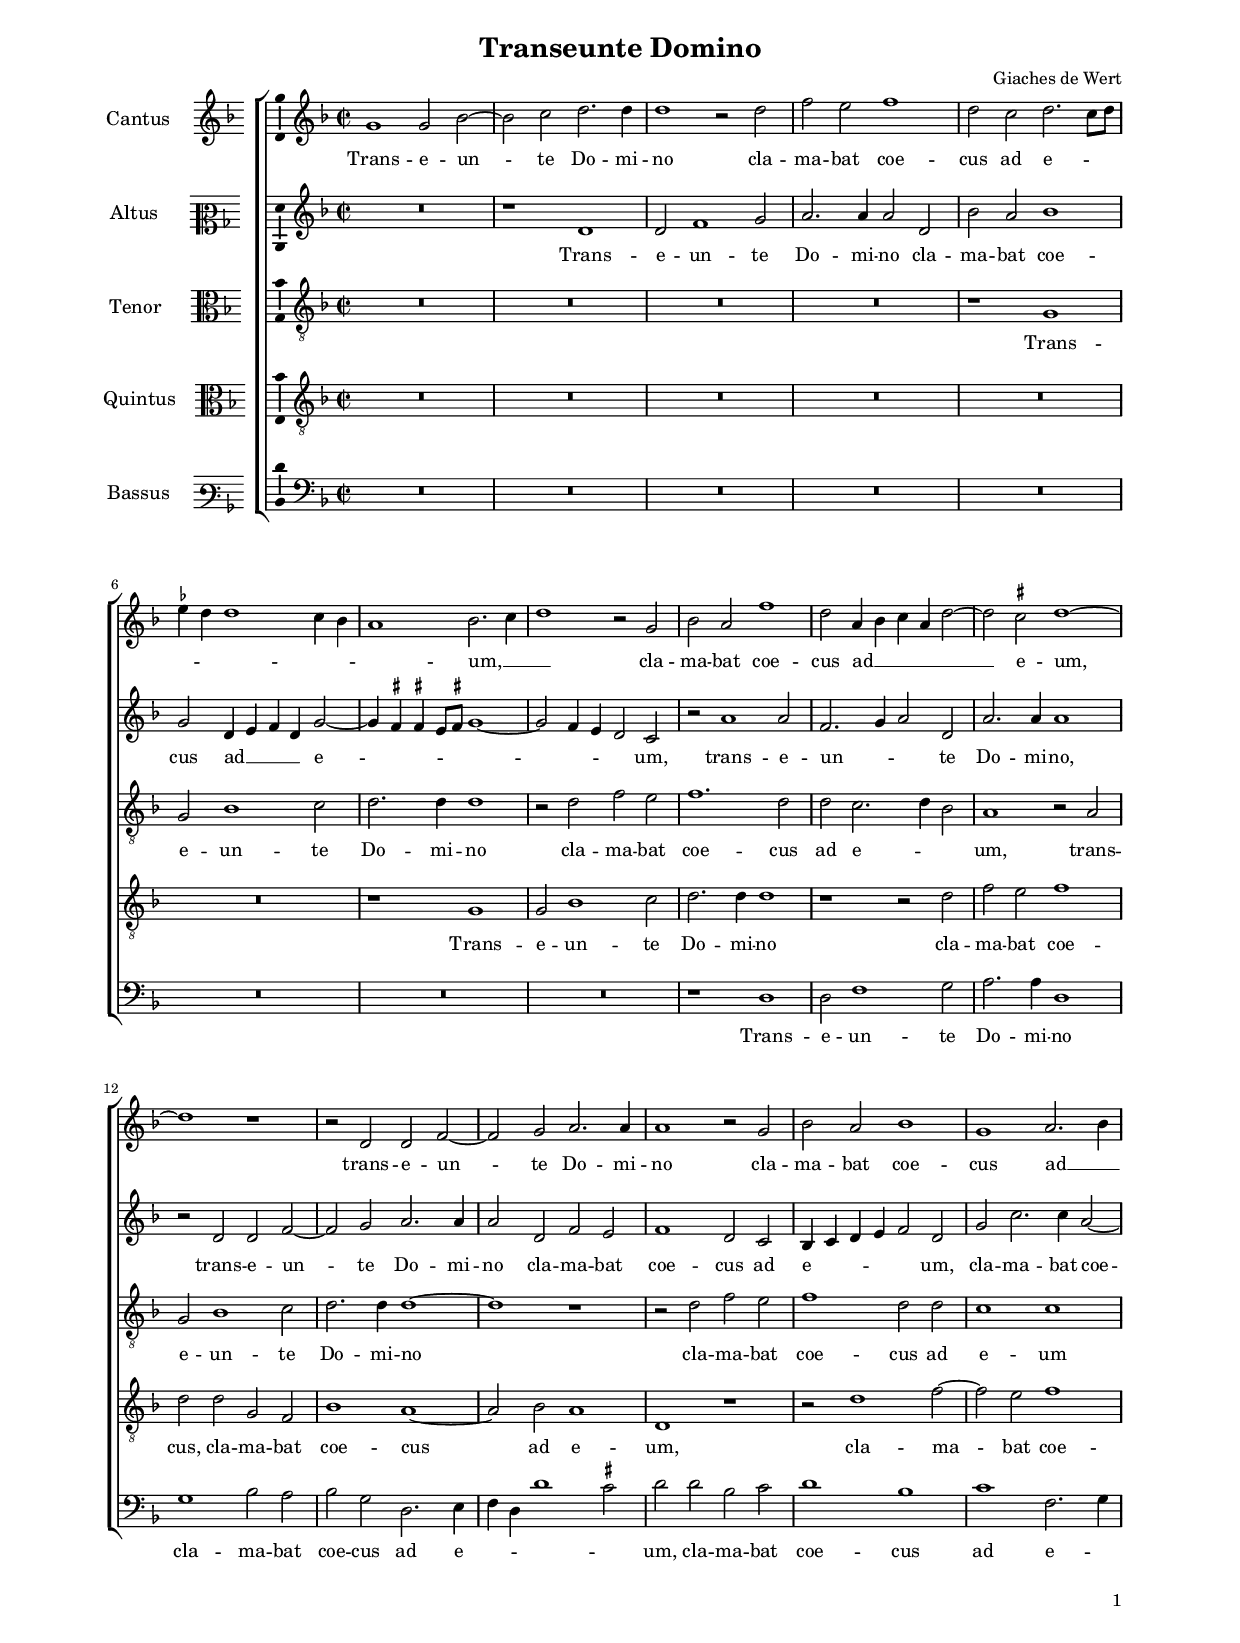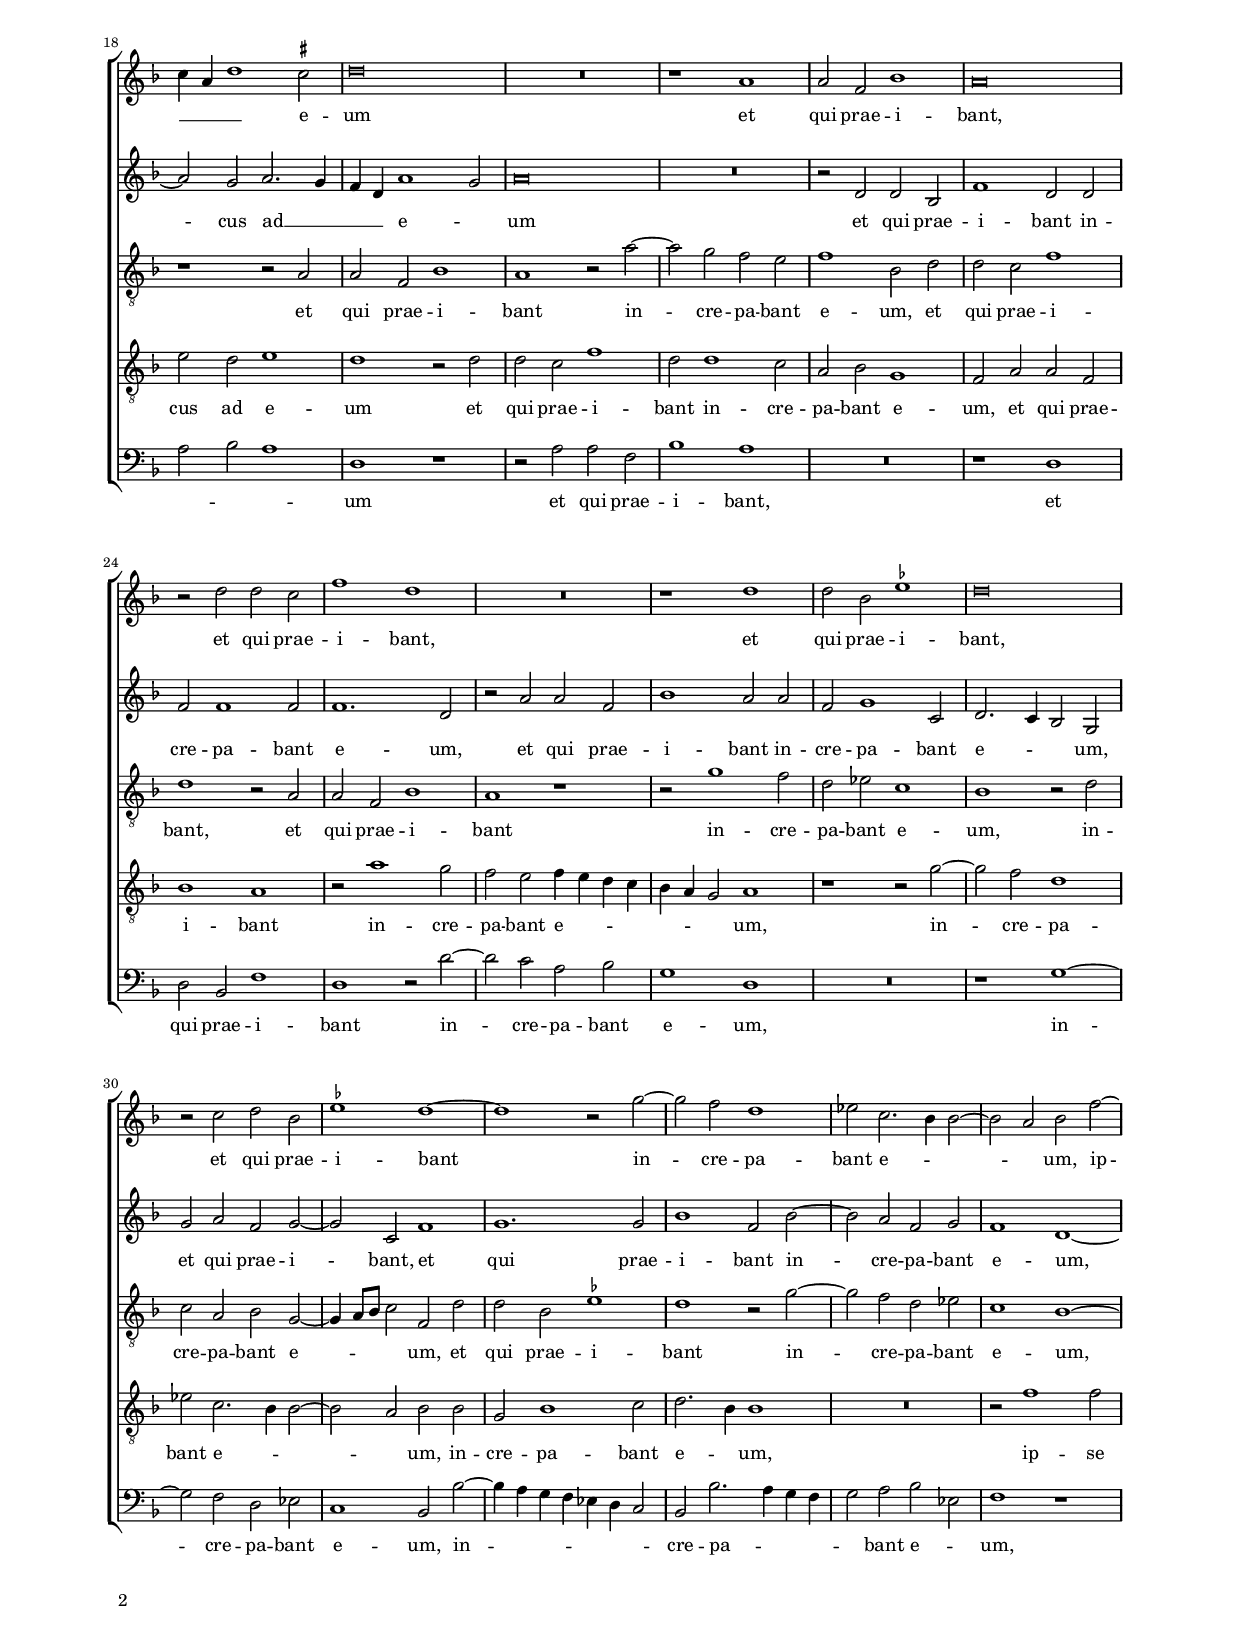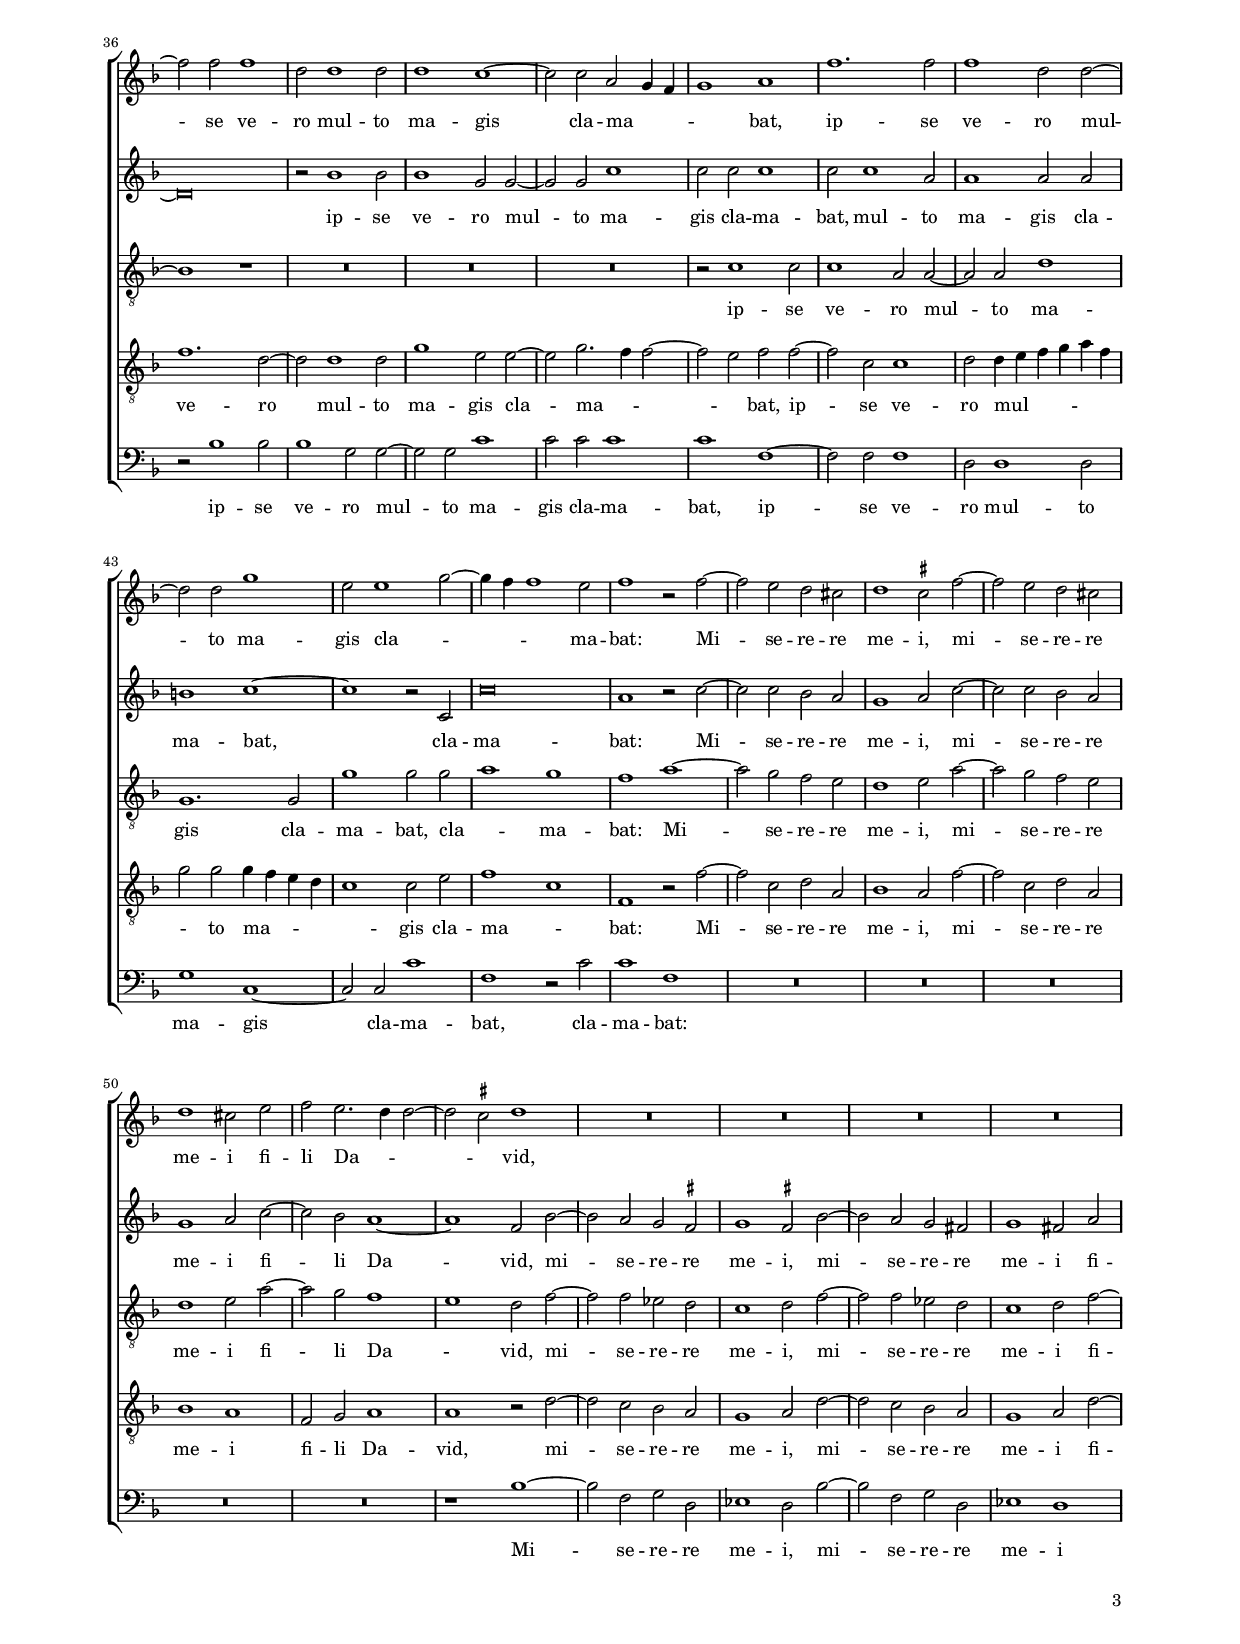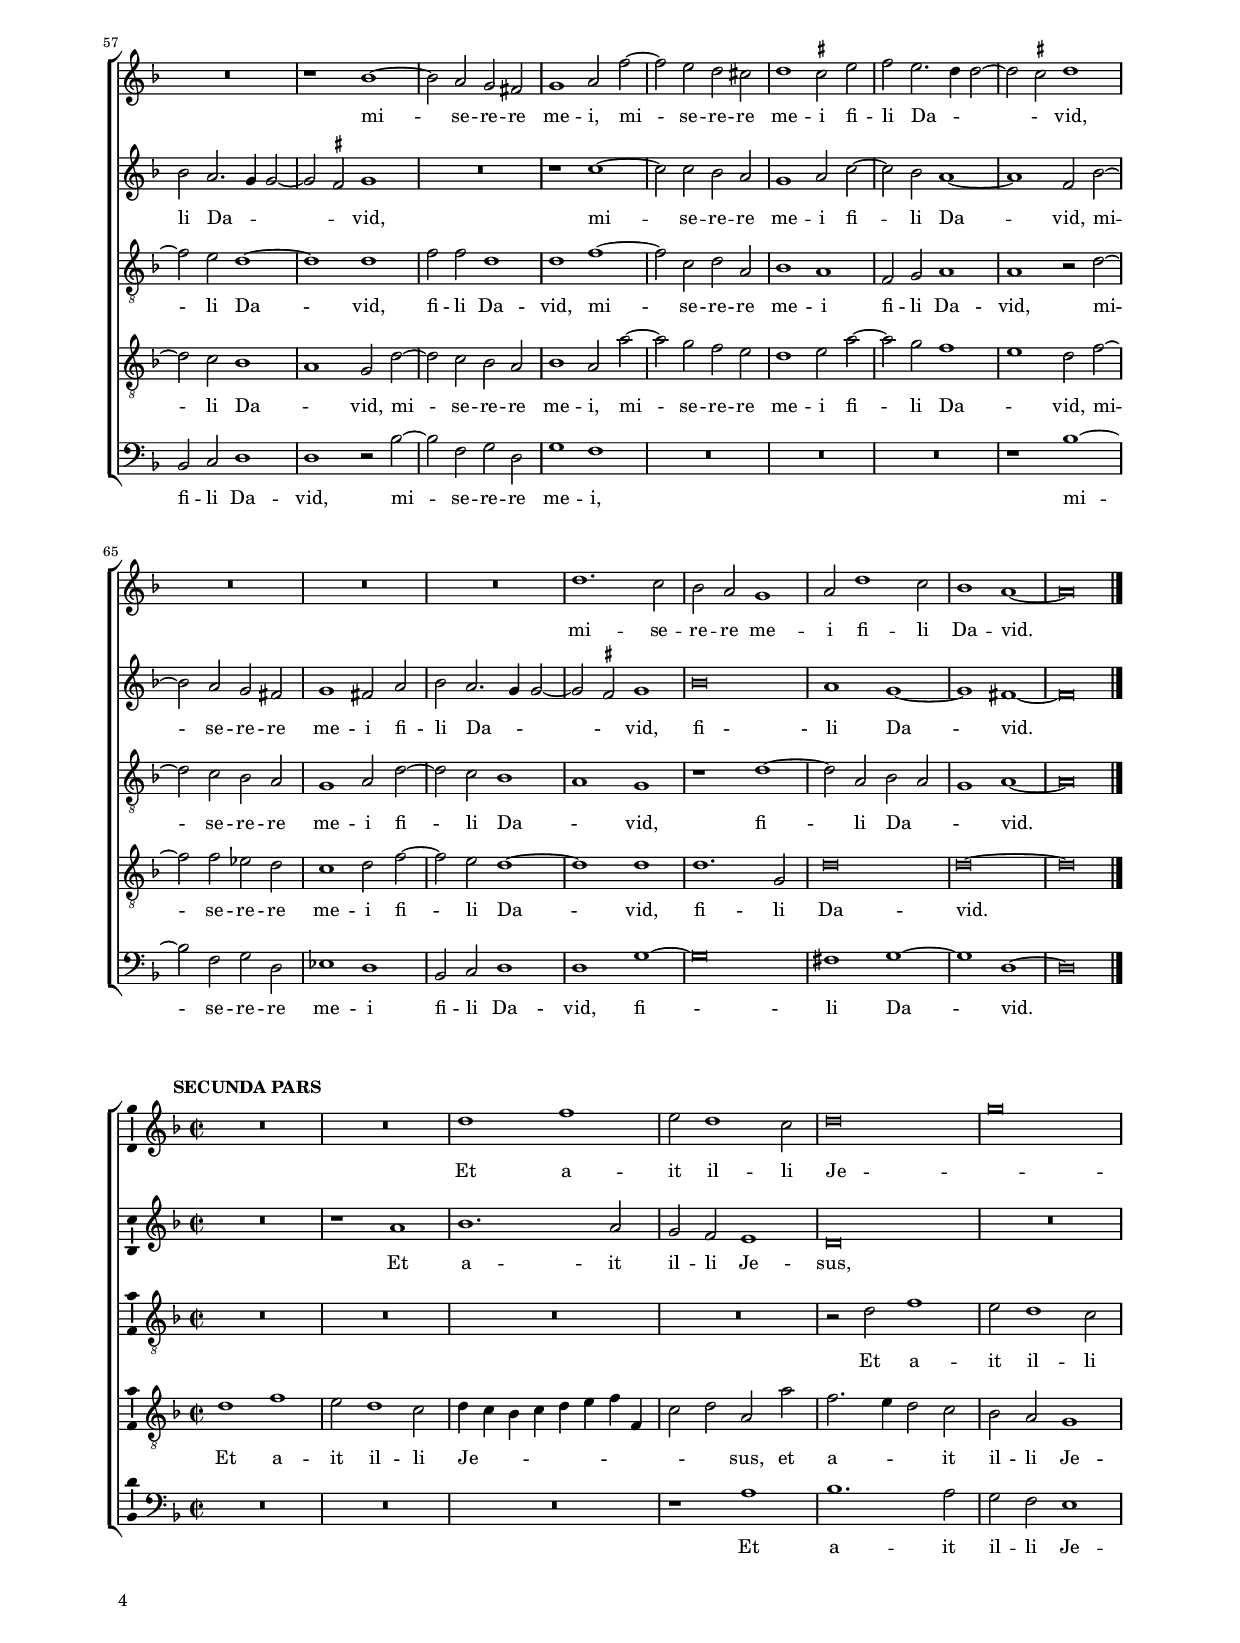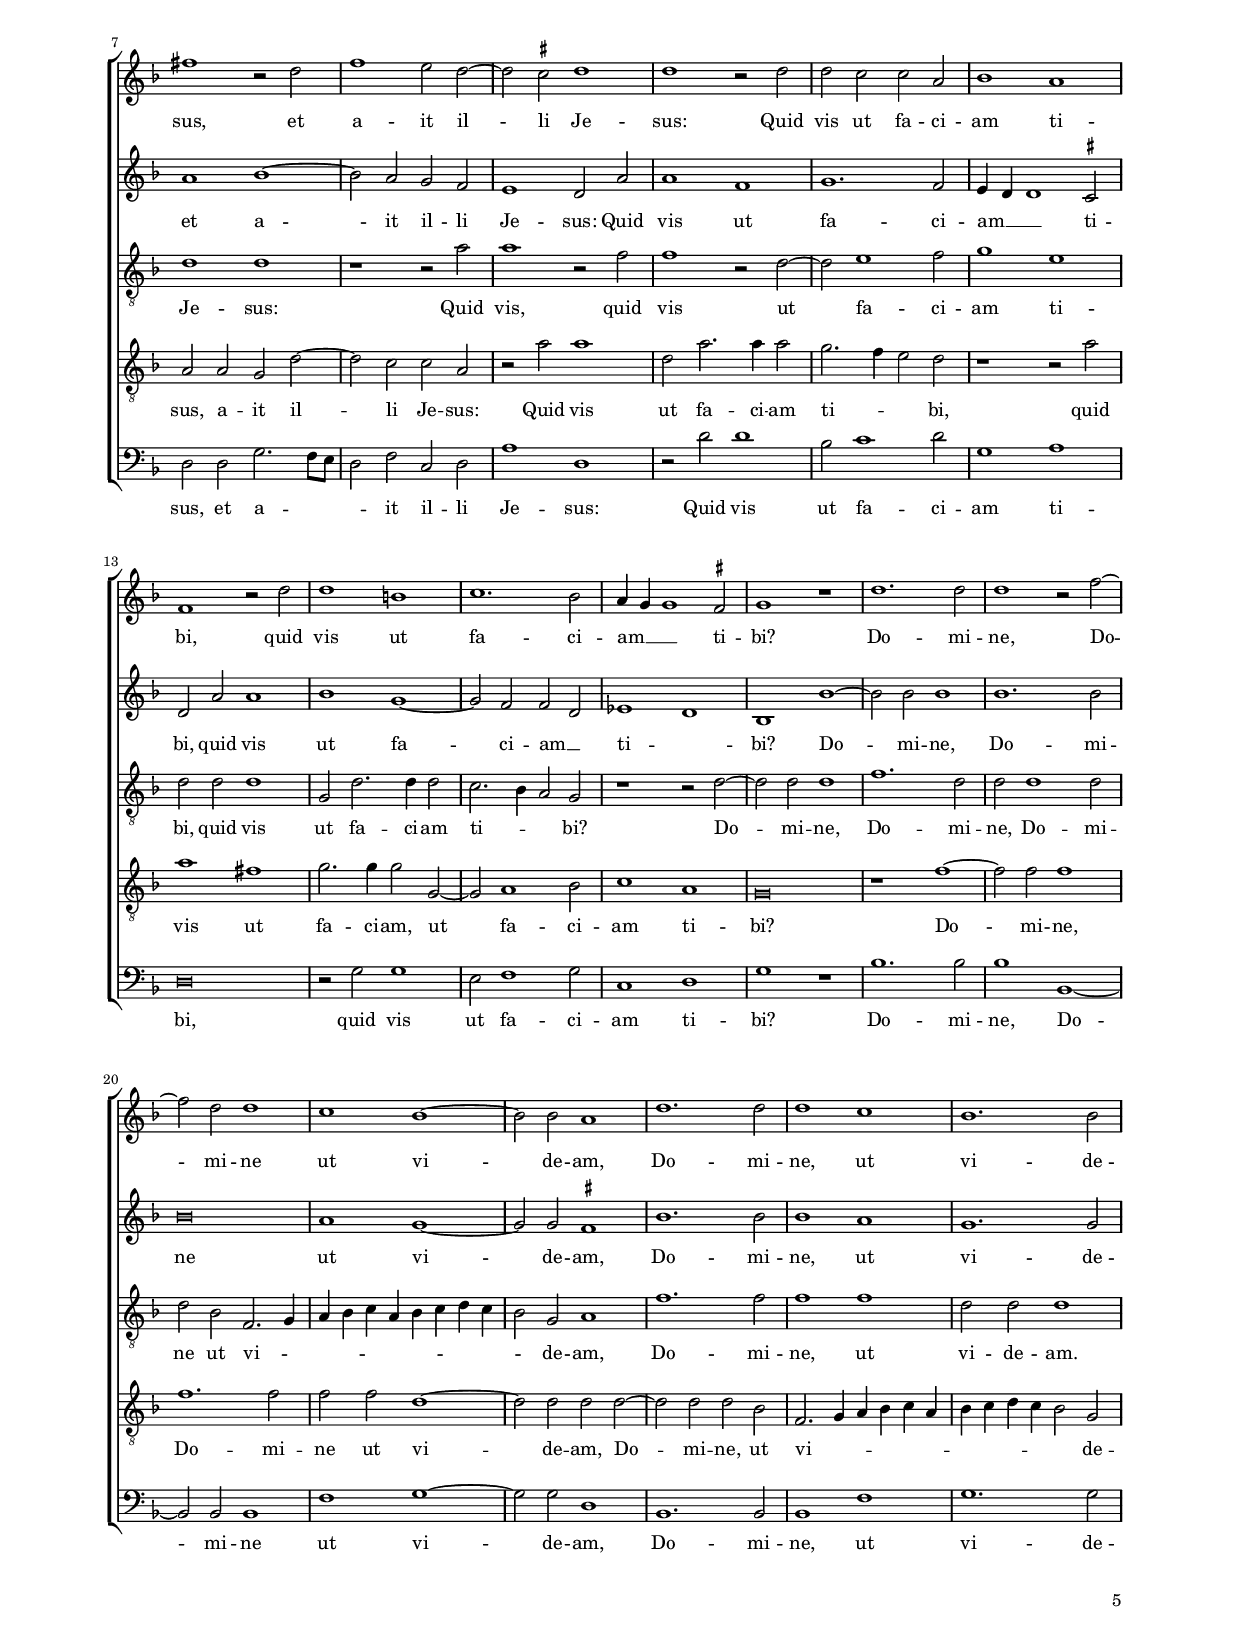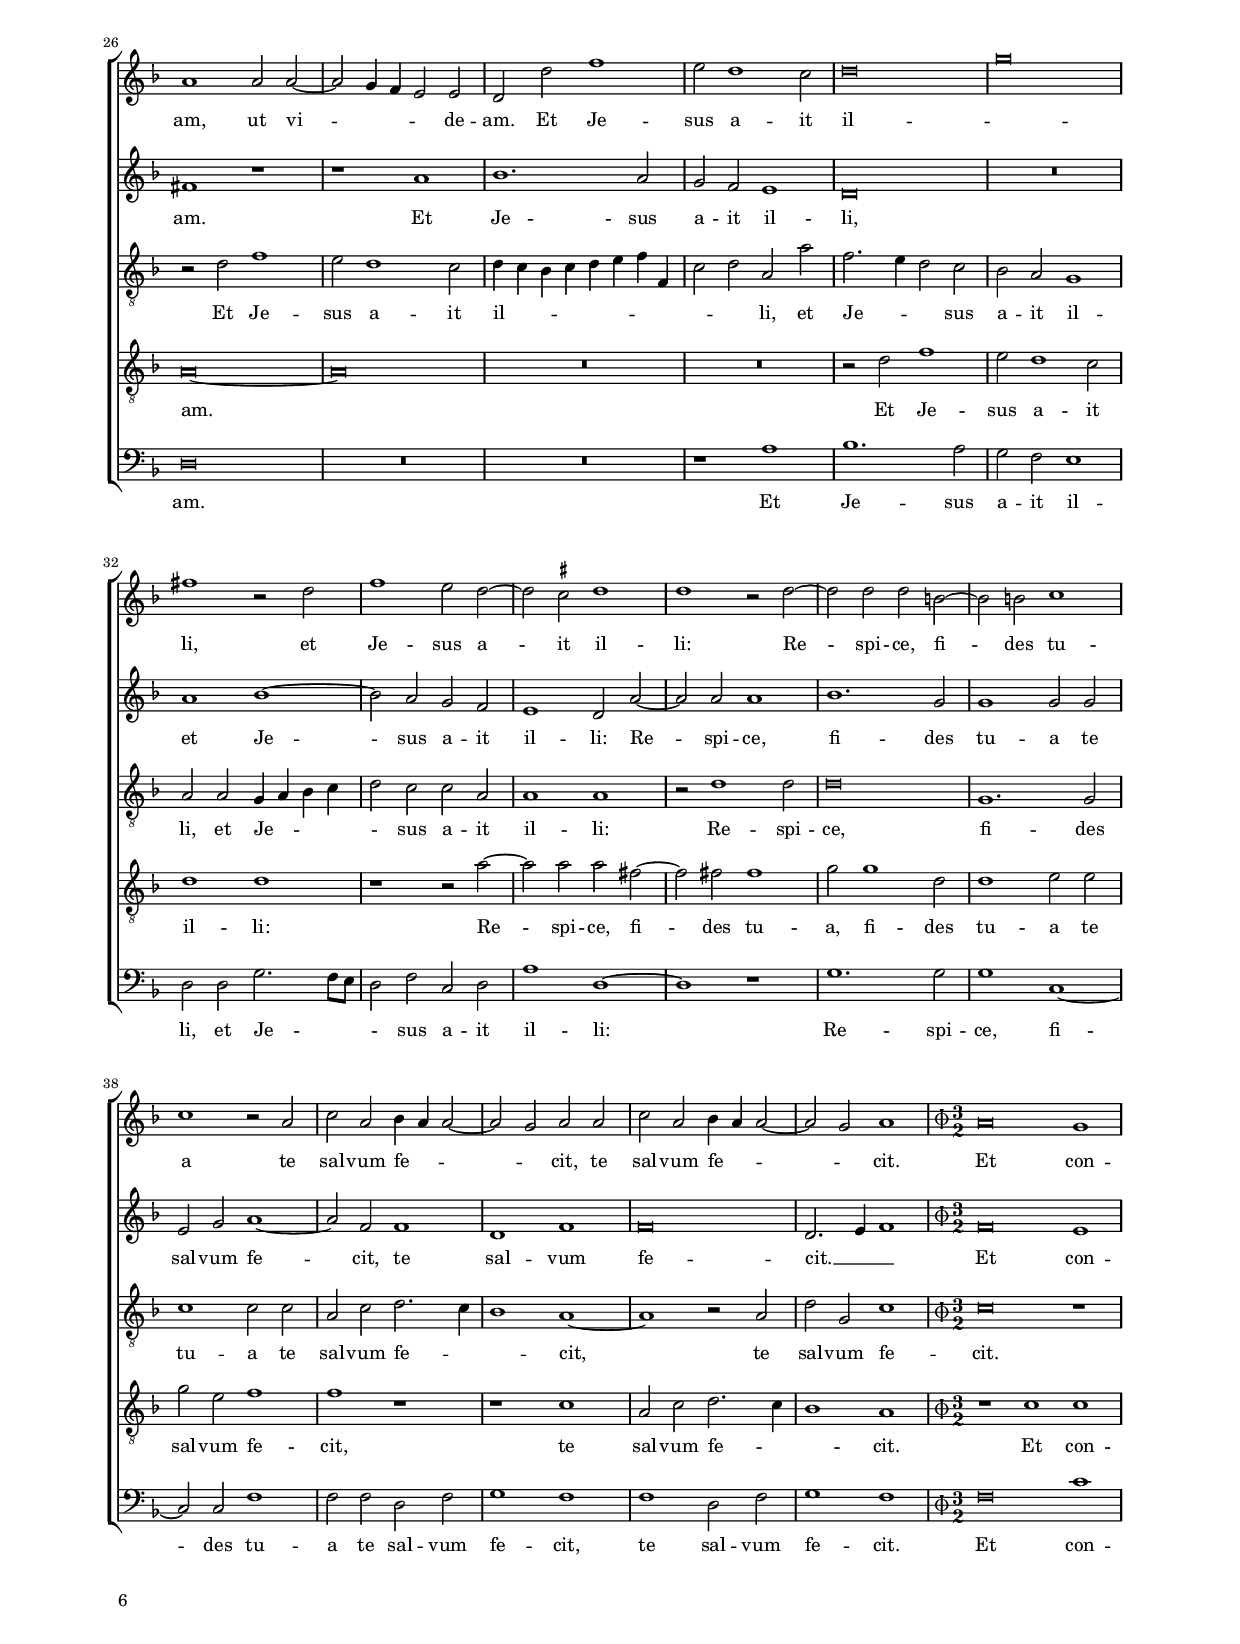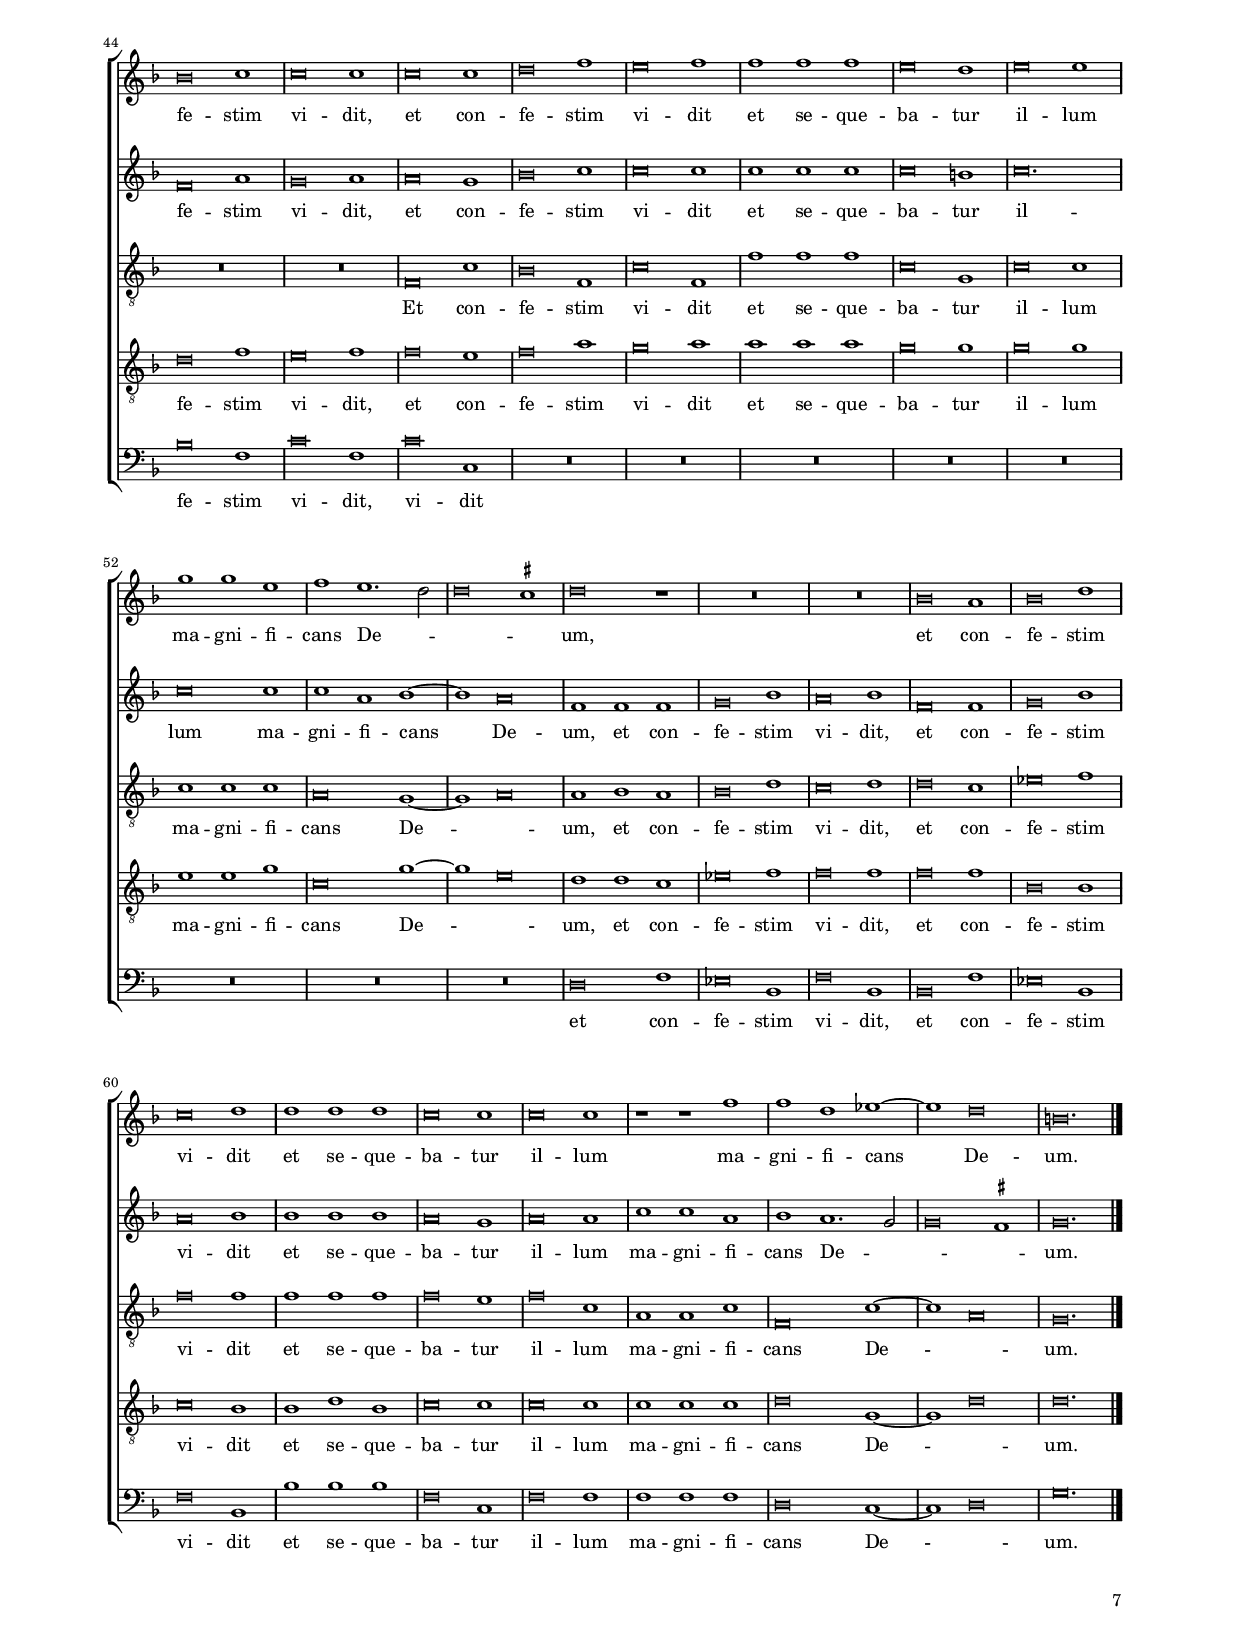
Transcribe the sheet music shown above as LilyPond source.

\header
{
  title="Transeunte Domino"
  composer="Giaches de Wert"
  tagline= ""
}

\version "2.22.2"
\include "deutsch.ly"
#(set-global-staff-size 15)
% #(set-default-paper-size "letter")
#(ly:set-option 'point-and-click #f)

	
	ficta = { \once \set suggestAccidentals = ##t }
	
	forget = #(define-music-function (music) (ly:music?) #{
		\accidentalStyle forget
		$music
		\accidentalStyle default
		#})
	
    #(define ((double-time-signature glyph a b) grob)
    (grob-interpret-markup grob
          (markup #:override '(baseline-skip . 2.5) #:number
                  (#:line ((markup (#:musicglyph glyph))
                           (#:fontsize -1 #:column (a b)))))))


\paper
	{
	top-margin = 1.8 \cm
	bottom-margin = 1.2 \cm
	left-margin = 2 \cm
	right-margin = 2 \cm
	ragged-bottom = ##f
	ragged-last-bottom = ##t
	print-page-number = ##f
	score-system-spacing = #'((basic-distance . 16) (minimum-distance . 14) (padding . 5) (strechability . 150))
	system-system-spacing = #'((basic-distance . 16) (minimum-distance . 14) (padding . 5) (strechability . 150))
    oddFooterMarkup=\markup   \fill-line { "" \fromproperty #'page:page-number-string }
    evenFooterMarkup=\markup  \fill-line { \fromproperty #'page:page-number-string "" }
    last-bottom-spacing = #'((basic-distance . 12) (minimum-distance . 7) (padding . 4))
%	systems-per-page = 3
%	min-systems-per-page = 3
	}

global = {
	\key f \major
	\time 2/2 \set Score.measureLength = #(ly:make-moment 2/1)
    \skip 1*2*72 \bar "|."
	}
	

incipitcantus = \markup { \score {
	{
	\set Staff.instrumentName = \markup { \fontsize #1 "Cantus" }
	\key f \major
	\clef violin
	s4 \bar ""
	}
	\layout  {
	raggedright = ##t
	indent = 1.8 \cm
	line-width = 2.5 \cm
	\context { \Staff \remove Time_signature_engraver }
	\override Staff.Clef.Y-extent = #'(0 . 0)
	}} \hspace #1 }
      
      
incipitaltus = \markup { \score {
	{
	\set Staff.instrumentName = \markup { \fontsize #1 "Altus" }
	\key f \major
	\clef mezzosoprano
	s4 \bar ""
	}
	\layout  {
	raggedright = ##t
	indent = 1.8 \cm
	line-width = 2.5 \cm
	\context { \Staff \remove Time_signature_engraver }
	\override Staff.Clef.Y-extent = #'(0 . 0)
	}} \hspace #1 }


incipittenor = \markup { \score {
	{
	\set Staff.instrumentName = \markup { \fontsize #1 "Tenor" }
	\key f \major
	\clef alto
	s4 \bar ""
	}
	\layout  {
	raggedright = ##t
	indent = 1.8 \cm
	line-width = 2.5 \cm
	\context { \Staff \remove Time_signature_engraver }
	\override Staff.Clef.Y-extent = #'(0 . 0)
	}} \hspace #1 }
      
      
incipitquintus = \markup { \score {
	{
	\set Staff.instrumentName = \markup { \fontsize #1 "Quintus" }
	\key f \major
	\clef alto
	s4 \bar ""
	}
	\layout  {
	raggedright = ##t
	indent = 1.8 \cm
	line-width = 2.5 \cm
	\context { \Staff \remove Time_signature_engraver }
	\override Staff.Clef.Y-extent = #'(0 . 0)
	}} \hspace #1 }
      
      
incipitbassus = \markup { \score {
	{
	\set Staff.instrumentName = \markup { \fontsize #1 "Bassus" }
	\key f \major
	\clef varbaritone
	s4 \bar ""
	}
	\layout  {
	raggedright = ##t
	indent = 1.8 \cm
	line-width = 2.5 \cm
	\context { \Staff \remove Time_signature_engraver }
	\override Staff.Clef.Y-extent = #'(0 . 0)
	}} \hspace #1 }


cantus =  \relative c''
	{
	g1 g2 b~
	b2 c d2. d4
	d1 r2 d
	f2 e f1
%5
	d2 c d2. c8 d |
	\ficta es4 d d1 c4 b
	a1 b2. c4
	d1 r2 g,
	b2 a f'1
%10
	d2 a4 b c a d2~ |
	d2 \ficta cis d1~
	d1 r
	r2 d, d f~
	f2 g a2. a4
%15
	a1 r2 g |
	b2 a b1
	g1 a2. b4
	c4 a d1 \ficta cis2
	d\breve
%20
	R\breve |
	r1 a
	a2 f b1
	a\breve
	r2 d d c
%25
	f1 d |
	R\breve
	r1 d
	d2 b \ficta es1
	d\breve
%30
	r2 c d b |
	\ficta es1 d~
	d1 r2 g~
	g2 f d1
	es2 c2. b4 b2~
%35
	b2 a b f'~ |
	f2 f f1
	d2 d1 d2
	d1 c~
	c2 c a g4 f
%40
	g1 a |
	f'1. f2
	f1 d2 d~
	d2 d g1
	e2 e1 g2~
%45
	g4 f f1 e2 |
	f1 r2 f~
	f2 e d cis
	d1 \ficta cis2 f~
	f2 e d cis
%50
	d1 cis2 e |
	f2 e2. d4 d2~
	d2 \ficta cis d1
	R\breve
	R\breve
%55
	R\breve |
	R\breve
	R\breve
	r1 b~
	b2 a g fis
%60
	g1 a2 f'~ |
	f2 e d cis
	d1 \ficta cis2 e
	f2 e2. d4 d2~
	d2 \ficta cis2 d1
%65
	R\breve |
	R\breve
	R\breve
	d1. c2
	b2 a g1
%70
	a2 d1 c2 |
	b1 a~
	a\breve |
	}


altus =  \relative c'
	{
	R\breve
	r1 d
	d2 f1 g2
	a2. a4 a2 d,
%5
	b'2 a b1 |
	g2 d4 e f d g2~
	g4 \ficta fis \ficta fis! e8 \ficta fis! g1~
	g2 f4 e d2 c
	r2 a'1 a2
%10
	f2. g4 a2 d, |
	a'2. a4 a1
	r2 d, d f~
	f2 g a2. a4
	a2 d, f e
%15
	f1 d2 c |
	b4 c d e f2 d
	g2 c2. c4 a2~
	a2 g a2. g4
	f4 d a'1 g2
%20
	a\breve |
	R\breve
	r2 d, d b
	f'1 d2 d
	f2 f1 f2
%25
	f1. d2 |
	r2 a' a f
	b1 a2 a
	f2 g1 c,2
	d2. c4 b2 g
%30
	g'2 a f g~ |
	g2 c, f1
	g1. g2
	b1 f2 b~
	b2 a f g
%35
	f1 d~ |
	d\breve
	r2 b'1 b2
	b1 g2 g~
	g2 g c1
%40
	c2 c c1 |
	c2 c1 a2
	a1 a2 a
	h1 c~
	c1 r2 c,
%45
	c'\breve |
	a1 r2 c~
	c2 c b a
	g1 a2 c~
	c2 c b a
%50
	g1 a2 c~ |
	c2 b a1~
	a1 f2 b~
	b2 a g \ficta fis
	g1 \ficta fis2 b~
%55
	b2 a g fis |
	g1 fis2 a
	b2 a2. g4 g2~
	g2 \ficta fis g1
	R\breve
%60
	r1 c~ |
	c2 c b a
	g1 a2 c~
	c2 b a1~
	a1 f2 b~
%65
	b2 a g fis |
        g1 fis2 a
	b2 a2. g4 g2~
	g2 \ficta fis g1
	b\breve
%70
	a1 g~ |
	g1 fis~
	fis\breve |
	}


tenor =  \relative c'
	{
	R\breve
	R\breve
	R\breve
	R\breve
%5
	r1 g |
	g2 b1 c2
	d2. d4 d1
	r2 d f e
	f1. d2
%10
	d2 c2. d4 b2 |
	a1 r2 a
	g2 b1 c2
	d2. d4 d1~
	d1 r
%15
	r2 d f e |
	f1 d2 d
	c1 c
	r1 r2 a
	a2 f b1
%20
	a1 r2 a'~ |
	a2 g f e
	f1 b,2 d
	d2 c f1
	d1 r2 a
%25
	a2 f b1 |
	a1 r
	r2 g'1 f2
	d2 es c1
	b1 r2 d
%30
	c2 a b g~ |
	g4 a8 b c2 f, d'
	d2 b \ficta es1
	d1 r2 g~
	g2 f d es
%35
	c1 b~ |
	b1 r
	R\breve
	R\breve
	R\breve
%40
	r2 c1 c2 |
	c1 a2 a~
	a2 a d1
	g,1. g2
	g'1 g2 g
%45
	a1 g |
	f1 a~
	a2 g f e
	d1 e2 a~
	a2 g f e
%50
	d1 e2 a~ |
	a2 g f1
	e1 d2 f~
	f2 f es d
	c1 d2 f~
%55
	f2 f es d |
	c1 d2 f~
	f2 e d1~
	d1 d
	f2 f d1
%60
	d1 f~ |
	f2 c d a
	b1 a
	f2 g a1
	a1 r2 d~
%65
	d2 c b a |
	g1 a2 d~
	d2 c b1
	a1 g
	r1 d'~
%70
	d2 a b a |
	g1 a~
	a\breve |
	}


quintus  =  \relative c'
	{
	R\breve
	R\breve
	R\breve
	R\breve
%5
	R\breve |
	R\breve
	r1 g
	g2 b1 c2
	d2. d4 d1
%10
	r1 r2 d |
	f2 e f1
	d2 d g, f
	b1 a~
	a2 b a1
%15
	d,1 r |
	r2 d'1 f2~
	f2 e f1
	e2 d e1
	d1 r2 d
%20
	d2 c f1 |
	d2 d1 c2
	a2 b g1
	f2 a a f
	b1 a
%25
	r2 a'1 g2 |
	f2 e f4 e d c
	b4 a g2 a1
	r1 r2 g'~
	g2 f d1
%30
	es2 c2. b4 b2~ |
	b2 a b b
	g2 b1 c2
	d2. b4 b1
	R\breve
%35
	r2 f'1 f2 |
	f1. d2~
	d2 d1 d2
	g1 e2 e~
	e2 g2. f4 f2~
%40
	f2 e f f~ |
	f2 c c1
	d2 d4 e f g a f
	g2 g g4 f e d
	c1 c2 e
%45
	f1 c |
	f,1 r2 f'~
	f2 c d a
	b1 a2 f'~
	f2 c d a
%50
	b1 a |
	f2 g a1
	a1 r2 d~
	d2 c b a
	g1 a2 d~
%55
	d2 c b a |
	g1 a2 d~
	d2 c b1
	a1 g2 d'~
	d2 c b a
%60
	b1 a2 a'~ |
	a2 g f e
	d1 e2 a~
	a2 g f1
	e1 d2 f~
%65
	f2 f es d |
	c1 d2 f~
	f2 e d1~
	d1 d
	d1. g,2
%70
	d'\breve |
	d\breve~
	d\breve |
	}


bassus  =  \relative c
	{
	R\breve
	R\breve
	R\breve
	R\breve
%5
	R\breve |
	R\breve
	R\breve
	R\breve
	r1 d
%10
	d2 f1 g2 |
	a2. a4 d,1
	g1 b2 a
	b2 g d2. e4
	f4 d d'1 \ficta cis2
%15
	d2 d b c |
	d1 b
	c1 f,2. g4
	a2 b a1
	d,1 r
%20
	r2 a' a f |
	b1 a
	R\breve
	r1 d,
	d2 b f'1
%25
	d1 r2 d'~ |
	d2 c a b
	g1 d
	R\breve
	r1 g~
%30
	g2 f d es |
	c1 b2 b'~
	b4 a g f es d c2
	b2 b'2. a4 g f
	g2 a b es,
%35
	f1 r |
	r2 b1 b2
	b1 g2 g~
	g2 g c1
	c2 c c1
%40
	c1 f,~ |
	f2 f f1
	d2 d1 d2
	g1 c,~
	c2 c c'1
%45
	f,1 r2 c' |
	c1 f,
	R\breve
	R\breve
	R\breve
%50
	R\breve |
	R\breve
	r1 b~
	b2 f g d
	es1 d2 b'~
%55
	b2 f g d |
	es1 d
	b2 c d1
	d1 r2 b'~
	b2 f g d
%60
	g1 f |
	R\breve
	R\breve
	R\breve
	r1 b~
%65
	b2 f g d |
	es1 d
	b2 c d1
	d1 g~
	g\breve
%70
	fis1 g~ |
	g1 d~
	d\breve |
	}


lyricscantus = \lyricmode {
	Trans -- e -- un -- te Do -- mi -- no
        cla -- ma -- bat coe -- cus ad e -- _ _ _ _ _ _ _ _ um, __ _ _
        cla -- ma -- bat coe -- cus ad __ _ _ _ _ e -- um,
        trans -- e -- un -- te Do -- mi -- no
        cla -- ma -- bat coe -- cus ad __ _ _ _ _ e -- um
        et qui prae -- i -- bant,
        et qui prae -- i -- bant,
        et qui prae -- i -- bant,
        et qui prae -- i -- bant in -- cre -- pa -- bant e -- _ _ _ um,
        ip -- se ve -- ro mul -- to ma -- gis cla -- ma -- _ _ _ bat,
        ip -- se ve -- ro mul -- to ma -- gis cla -- _ _ _ ma -- bat:
        Mi -- se -- re -- re me -- i,
        mi -- se -- re -- re me -- i fi -- li Da -- _ _ _ vid,
        mi -- se -- re -- re me -- i,
        mi -- se -- re -- re me -- i fi -- li Da -- _ _ _ vid,
        mi -- se -- re -- re me -- i fi -- li Da -- vid.
	}


lyricsaltus = \lyricmode {
	Trans -- e -- un -- te Do -- mi -- no
        cla -- ma -- bat coe -- cus ad __ _ _ _ e -- _ _ _ _ _ _ _ _ um,
        trans -- e -- un -- _ _ te Do -- mi -- no,
        trans -- e -- un -- te Do -- mi -- no
        cla -- ma -- bat coe -- cus ad e -- _ _ _ _ um,
        cla -- ma -- bat coe -- cus ad __ _ _ _ e -- _ um
        et qui prae -- i -- bant in -- cre -- pa -- bant e -- um,
        et qui prae -- i -- bant in -- cre -- pa -- bant e -- _ _ um,
        et qui prae -- i -- bant,
        et qui prae -- i -- bant in -- cre -- pa -- bant e -- um,
        ip -- se ve -- ro mul -- to ma -- gis cla -- ma -- bat,
        mul -- to ma -- gis cla -- ma -- bat,
        cla -- ma -- bat:
        Mi -- se -- re -- re me -- i,
        mi -- se -- re -- re me -- i fi -- li Da -- vid,
        mi -- se -- re -- re me -- i,
        mi -- se -- re -- re me -- i fi -- li Da -- _ _ _ vid,
        mi -- se -- re -- re me -- i fi -- li Da -- vid,
        mi -- se -- re -- re me -- i fi -- li Da -- _ _ _ vid,
        fi -- li Da -- vid.
	}


lyricstenor = \lyricmode {
	Trans -- e -- un -- te Do -- mi -- no
        cla -- ma -- bat coe -- cus ad e -- _ _ um,
        trans -- e -- un -- te Do -- mi -- no
        cla -- ma -- bat coe -- cus ad e -- um
        et qui prae -- i -- bant in -- cre -- pa -- bant e -- um,
        et qui prae -- i -- bant,
        et qui prae -- i -- bant in -- cre -- pa -- bant e -- um,
        in -- cre -- pa -- bant e -- _ _ _ um,
        et qui prae -- i -- bant in -- cre -- pa -- bant e -- um,
        ip -- se ve -- ro mul -- to ma -- gis cla -- ma -- bat,
        cla -- _ ma -- bat:
        Mi -- se -- re -- re me -- i,
        mi -- se -- re -- re me -- i fi -- li Da -- _ vid,
        mi -- se -- re -- re me -- i,
        mi -- se -- re -- re me -- i fi -- li Da -- vid,
        fi -- li Da -- vid,
        mi -- se -- re -- re me -- i fi -- li Da -- vid,
        mi -- se -- re -- re me -- i fi -- li Da -- _ vid,
        fi -- li Da -- _ _ vid.
	}


lyricsquintus = \lyricmode {
	Trans -- e -- un -- te Do -- mi -- no
        cla -- ma -- bat coe -- cus,
        cla -- ma -- bat coe -- cus ad e -- um,
        cla -- ma -- bat coe -- cus ad e -- um
        et qui prae -- i -- bant in -- cre -- pa -- bant e -- um,
        et qui prae -- i -- bant in -- cre -- pa -- bant e -- _ _ _ _ _ _ um,
        in -- cre -- pa -- bant e -- _ _ _ um,
        in -- cre -- pa -- bant e -- _ um,
        ip -- se ve -- ro mul -- to ma -- gis cla -- ma -- _ _ _ bat,
        ip -- se ve -- ro mul -- _ _ _ _ _ _ to ma -- _ _ _ _ gis cla -- ma -- _ bat:
        Mi -- se -- re -- re me -- i,
        mi -- se -- re -- re me -- i fi -- li Da -- vid,
        mi -- se -- re -- re me -- i,
        mi -- se -- re -- re me -- i fi -- li Da -- _ vid,
        mi -- se -- re -- re me -- i,
        mi -- se -- re -- re me -- i fi -- li Da -- _ vid,
        mi -- se -- re -- re me -- i fi -- li Da -- vid,
        fi -- li Da -- vid.
	}


lyricsbassus = \lyricmode {
	Trans -- e -- un -- te Do -- mi -- no
        cla -- ma -- bat coe -- cus ad e -- _ _ _ _ um,
        cla -- ma -- bat coe -- cus ad e -- _ _ _ _ um
        et qui prae -- i -- bant,
        et qui prae -- i -- bant in -- cre -- pa -- bant e -- um,
        in -- cre -- pa -- bant e -- um,
        in -- _ _ _ _ _ _ cre -- pa -- _ _ _ _ bant e -- _ um,
        ip -- se ve -- ro mul -- to ma -- gis cla -- ma -- bat,
        ip -- se ve -- ro mul -- to ma -- gis cla -- ma -- bat,
        cla -- ma -- bat:
        Mi -- se -- re -- re me -- i,
        mi -- se -- re -- re me -- i fi -- li Da -- vid,
        mi -- se -- re -- re me -- i,
        mi -- se -- re -- re me -- i fi -- li Da -- vid,
        fi -- li Da -- vid.
	}


\score
{  
	\transpose c c {
	\new ChoirStaff \with { \override StaffGrouper.staff-staff-spacing.basic-distance = #12 }
	<<

	\new Staff << \global
	\new Voice="v1" {
		\set Staff.instrumentName=\incipitcantus
		\set Staff.midiInstrument = "reed organ"
		\clef violin
		\cantus }
	\new Lyrics \lyricsto "v1" {\lyricscantus }
	>>


	\new Staff << \global
	\new Voice="v2" {
		\set Staff.instrumentName=\incipitaltus
		\set Staff.midiInstrument = "reed organ"
		\clef violin 
		\altus}
	\new Lyrics \lyricsto "v2" {\lyricsaltus }
	>>


	\new Staff << \global
	\new Voice="v3" {
		\set Staff.instrumentName=\incipittenor
		\set Staff.midiInstrument = "reed organ"
		\clef "G_8"
		\tenor }
	\new Lyrics \lyricsto "v3" {\lyricstenor }
	>>


	\new Staff << \global
	\new Voice="v5" {
		\set Staff.instrumentName=\incipitquintus
		\set Staff.midiInstrument = "reed organ"
		\clef "G_8"
		\quintus}
	\new Lyrics \lyricsto "v5" {\lyricsquintus }
	>>


	\new Staff << \global
	\new Voice="v4" {
		\set Staff.instrumentName=\incipitbassus
		\set Staff.midiInstrument = "reed organ"
		\clef bass
		\bassus }
	\new Lyrics \lyricsto "v4" {\lyricsbassus}
	>>

	>>
	} % transpose

	\layout
	{
	indent = 2.5 \cm
	\context { \Staff \override TimeSignature.break-visibility = #end-of-line-invisible }
	\context { \Lyrics \override VerticalAxisGroup.nonstaff-relatedstaff-spacing.padding = #1.4 }
	\context { \Staff \consists "Ambitus_engraver" }
	\context { \Score \override BarNumber.padding = #2 }
	\context { \Voice \override NoteHead.style = #'baroque }
	}


\midi
	{
    	\tempo 2 = 90
	}

}

%%%%%%%%%%%%%%%%%%%%  PARS SECUNDA


global = {
	\key f \major
	\time 2/2 \set Score.measureLength = #(ly:make-moment 2/1)
    \skip 1*2*42
    \once \override Score.TimeSignature.stencil = #(double-time-signature "timesig.mensural34" "3" "2") \time 3/1
    \skip 1*3*25  \bar "|."
	}


cantus =  \relative c''
	{
	R\breve
	R\breve
	d1 f
	e2 d1 c2
%5
	d\breve |
	g\breve
	fis1 r2 d
	f1 e2 d~
	d2 \ficta cis d1
%10
	d1 r2 d |
	d2 c c a
	b1 a
	f1 r2 d'
	d1 h
%15
	c1. b2 |
	a4 g g1 \ficta fis2
	g1 r
	d'1. d2
	d1 r2 f~
%20
	f2 d d1 |
	c1 b~
	b2 b a1
	d1. d2
	d1 c
%25
	b1. b2 |
	a1 a2 a~
	a2 g4 f e2 e
	d2 d' f1
	e2 d1 c2
%30
	d\breve |
	g\breve
	fis1 r2 d
	f1 e2 d~
	d2 \ficta cis d1
%35
	d1 r2 d~ |
	d2 d d h~
	h2 h c1
	c1 r2 a
	c2 a b4 a a2~
%40
	a2 g a a |
	c2 a b4 a a2~
	a2 g a1
% Triple time
	a\breve g1
	b\breve c1
%45
	c\breve c1 |
	c\breve c1
	d\breve f1
	e\breve f1
	f1 f f
%50
	e\breve d1 |
	e\breve e1
	g1 g e
	f1 e1. d2
	d\breve \ficta cis1
%55
	d\breve r1 |
	R\breve.
	R\breve.
	b\breve a1
	b\breve d1
%60
	c\breve d1 |
	d1 d d
	c\breve c1
	c\breve c1
	r1 r f
%65
	f1 d es~ |
	es1 d\breve
	h\breve. |
	}


altus =  \relative c'
	{
	R\breve
	r1 a'
	b1. a2
	g2 f e1
%5
	d\breve |
	R\breve
	a'1 b~
	b2 a g f
	e1 d2 a'
%10
	a1 f |
	g1. f2
	e4 d d1 \ficta cis2
	d2 a' a1
	b1 g~
%15
	g2 f f d |
	es1 d
	b1 b'~
	b2 b b1
	b1. b2
%20
	b\breve |
	a1 g~
	g2 g \ficta fis1
	b1. b2
	b1 a
%25
	g1. g2 |
	fis1 r
	r1 a
	b1. a2
	g2 f e1
%30
	d\breve |
	R\breve
	a'1 b~
	b2 a g f
	e1 d2 a'~
%35
	a2 a a1 |
	b1. g2
	g1 g2 g
	e2 g a1~
	a2 f f1
%40
	d1 f |
	f\breve
	d2. e4 f1
% Triple time
	f\breve e1
	f\breve a1
%45
	g\breve a1 |
	a\breve g1
	b\breve c1
	c\breve c1
	c1 c c
%50
	c\breve h1 |
	c\breve.
	c\breve c1
	c1 a b~
	b1 a\breve
%55
	f1 f f |
	g\breve b1
	a\breve b1
	f\breve f1
	g\breve b1
%60
	a\breve b1 |
	b1 b b
	a\breve g1
	a\breve a1
	c1 c a
%65
	b1 a1. g2 |
	g\breve \ficta fis1
	g\breve. |
	}


tenor =  \relative c'
	{
	R\breve
	R\breve
	R\breve
	R\breve
%5
	r2 d f1 |
	e2 d1 c2
	d1 d
	r1 r2 a'
	a1 r2 f
%10
	f1 r2 d~ |
	d2 e1 f2
	g1 e
	d2 d d1
	g,2 d'2. d4 d2
%15
	c2. b4 a2 g |
	r1 r2 d'~
	d2 d d1
	f1. d2
	d2 d1 d2
%20
	d2 b f2. g4 |
	a4 b c a b c d c
	b2 g a1
	f'1. f2
	f1 f
%25
	d2 d d1 |
	r2 d f1
	e2 d1 c2
	d4 c b c d e f f,
	c'2 d a a'
%30
	f2. e4 d2 c |
	b2 a g1
	a2 a g4 a b c
	d2 c c a
	a1 a
%35
	r2 d1 d2 |
	d\breve
	g,1. g2
	c1 c2 c
	a2 c d2. c4
%40
	b1 a~ |
	a1 r2 a
	d2 g, c1
% Triple time
	c\breve r1
	R\breve.
%45
	R\breve. |
	f,\breve c'1
	b\breve f1
	c'\breve f,1
	f'1 f f
%50
	c\breve g1 |
	c\breve c1
	c1 c c
	a\breve g1~
	g1 a\breve
%55
	a1 b a |
	b\breve d1
	c\breve d1
	d\breve c1
	es\breve f1
%60
	f\breve f1 |
	f1 f f
	f\breve e1
	f\breve c1
	a1 a c
%65
	f,\breve c'1~ |
	c a\breve
        g\breve. |
	}


quintus  =  \relative c'
	{
	d1 f
	e2 d1 c2
	d4 c b c d e f f,
	c'2 d a a'
%5
	f2. e4 d2 c |
	b2 a g1
	a2 a g d'~
	d2 c c a
	r2 a' a1
%10
	d,2 a'2. a4 a2 |
	g2. f4 e2 d
	r1 r2 a'
	a1 fis
	g2. g4 g2 g,~
%15
	g2 a1 b2 |
	c1 a
	g\breve
	r1 f'~
	f2 f f1
%20
	f1. f2 |
	f2 f d1~
	d2 d d d~
	d2 d d b
	f2. g4 a b c a
%25
	b4 c d c b2 g |
	a\breve~
	a\breve
	R\breve
	R\breve
%30
	r2 d f1 |
	e2 d1 c2
	d1 d
	r1 r2 a'~
	a2 a a fis~
%35
	fis2 fis fis1 |
	g2 g1 d2
	d1 e2 e
	g2 e f1
	f1 r
%40
	r1 c |
	a2 c d2. c4
	b1 a
% Triple time
	r1 c c
	d\breve f1
%45
	e\breve f1 |
	f\breve e1
	f\breve a1
	g\breve a1
	a1 a a
%50
	g\breve g1 |
	g\breve g1
	e1 e g
	c,\breve g'1~
	g1 e\breve
%55
	d1 d c |
	es\breve f1
	f\breve f1
	f\breve f1
	b,\breve b1
%60
	c\breve b1 |
	b1 d b
	c\breve c1
	c\breve c1
	c1 c c
%65
	d\breve g,1~ |
	g1 d'\breve
	d\breve. |
	}


bassus  =  \relative c
	{
	R\breve
	R\breve
	R\breve
	r1 a'
%5
	b1. a2 |
	g2 f e1
	d2 d g2. f8 e
	d2 f c d
	a'1 d,
%10
	r2 d' d1 |
	b2 c1 d2
	g,1 a
	d,\breve
	r2 g g1
%15
	e2 f1 g2 |
	c,1 d
	g1 r
	b1. b2
	b1 b,~
%20
	b2 b b1 |
	f'1 g~
	g2 g d1
	b1. b2
	b1 f'
%25
	g1. g2 |
	d\breve
	R\breve
	R\breve
	r1 a'
%30
	b1. a2 |
	g2 f e1
	d2 d g2. f8 e
	d2 f c d
	a'1 d,~
%35
	d1 r |
	g1. g2
	g1 c,~
	c2 c f1
	f2 f d f
%40
	g1 f |
	f1 d2 f
	g1 f
% Triple time
	f\breve c'1
	b\breve f1
%45
	c'\breve f,1 |
	c'\breve c,1
	R\breve.
	R\breve.
	R\breve.
%50
	R\breve. |
	R\breve.
	R\breve.
	R\breve.
	R\breve.
%55
	d\breve f1 |
	es\breve b1
	f'\breve b,1
	b\breve f'1
	es\breve b1
%60
	f'\breve b,1 |
	b'1 b b
	f\breve c1
	f\breve f1
	f1 f f
%65
	d\breve c1~ |
	c1 d\breve
	g\breve. |
	}


lyricscantus = \lyricmode {
	Et a -- it il -- li Je -- _ sus,
        et a -- it il -- li Je -- sus:
        Quid vis ut fa -- ci -- am ti -- bi,
        quid vis ut fa -- ci -- am __ _ _ ti -- bi?
        Do -- mi -- ne, Do -- mi -- ne
        ut vi -- de -- am,
        Do -- mi -- ne,
        ut vi -- de -- am,
        ut vi -- _ _ _ de -- am.
        Et Je -- sus a -- it il -- _ li,
        et Je -- sus a -- it il -- li:
        Re -- spi -- ce, fi -- des tu -- a
        te sal -- vum fe -- _ _ _ cit,
        te sal -- vum fe -- _ _ _ cit.
        Et con -- fe -- stim vi -- dit,
        et con -- fe -- stim vi -- dit
        et se -- que -- ba -- tur il -- lum ma -- gni -- fi -- cans De -- _ _ _ um,
        et con -- fe -- stim vi -- dit
        et se -- que -- ba -- tur il -- lum ma -- gni -- fi -- cans De -- um.
	}


lyricsaltus = \lyricmode {
	Et a -- it il -- li Je -- sus,
        et a -- it il -- li Je -- sus:
        Quid vis ut fa -- ci -- am __ _ _ ti -- bi,
        quid vis ut fa -- ci -- am __ _ ti -- _ bi?
        Do -- mi -- ne, Do -- mi -- ne
        ut vi -- de -- am,
        Do -- mi -- ne,
        ut vi -- de -- am.
        Et Je -- sus a -- it il -- li,
        et Je -- sus a -- it il -- li:
        Re -- spi -- ce, fi -- des tu -- a
        te sal -- vum fe -- cit,
        te sal -- vum fe -- cit. __ _ _
        Et con -- fe -- stim vi -- dit,
        et con -- fe -- stim vi -- dit
        et se -- que -- ba -- tur il -- lum ma -- gni -- fi -- cans De -- um,
        et con -- fe -- stim vi -- dit,
        et con -- fe -- stim vi -- dit
        et se -- que -- ba -- tur il -- lum ma -- gni -- fi -- cans De -- _ _ _ um.
	}


lyricstenor = \lyricmode {
	Et a -- it il -- li Je -- sus:
        Quid vis,
        quid vis ut fa -- ci -- am ti -- bi,
        quid vis ut fa -- ci -- am ti -- _ _ bi?
        Do -- mi -- ne, Do -- mi -- ne, Do -- mi -- ne
        ut vi -- _ _ _ _ _ _ _ _ _ _ de -- am,
        Do -- mi -- ne,
        ut vi -- de -- am.
        Et Je -- sus a -- it il -- _ _ _ _ _ _ _ _ _ li,
        et Je -- _ _ sus a -- it il -- li,
        et Je -- _ _ _ _ sus a -- it il -- li:
        Re -- spi -- ce, fi -- des tu -- a
        te sal -- vum fe -- _ _ cit,
        te sal -- vum fe -- cit.
        Et con -- fe -- stim vi -- dit
        et se -- que -- ba -- tur il -- lum ma -- gni -- fi -- cans De -- _ um,
        et con -- fe -- stim vi -- dit,
        et con -- fe -- stim vi -- dit
        et se -- que -- ba -- tur il -- lum ma -- gni -- fi -- cans De -- _ um.
	}


lyricsquintus = \lyricmode {
	Et a -- it il -- li Je -- _ _ _ _ _ _ _ _ _ sus,
        et a -- _ _ it il -- li Je -- sus,
        a -- it il -- li Je -- sus:
        Quid vis ut fa -- ci -- am ti -- _ _ bi,
        quid vis ut fa -- ci -- am,
        ut fa -- ci -- am ti -- bi?
        Do -- mi -- ne, Do -- mi -- ne
        ut vi -- de -- am,
        Do -- mi -- ne,
        ut vi -- _ _ _ _ _ _ _ _ _ _ de -- am.
        Et Je -- sus a -- it il -- li:
        Re -- spi -- ce, fi -- des tu -- a,
        fi -- des tu -- a
        te sal -- vum fe -- cit,
        te sal -- vum fe -- _ _ cit.
        Et con -- fe -- stim vi -- dit,
        et con -- fe -- stim vi -- dit
        et se -- que -- ba -- tur il -- lum ma -- gni -- fi -- cans De -- _ um,
        et con -- fe -- stim vi -- dit,
        et con -- fe -- stim vi -- dit
        et se -- que -- ba -- tur il -- lum ma -- gni -- fi -- cans De -- _ um.
	}


lyricsbassus = \lyricmode {
	Et a -- it il -- li Je -- sus,
        et a -- _ _ _ it il -- li Je -- sus:
        Quid vis ut fa -- ci -- am ti -- bi,
        quid vis ut fa -- ci -- am ti -- bi?
        Do -- mi -- ne, Do -- mi -- ne
        ut vi -- de -- am,
        Do -- mi -- ne,
        ut vi -- de -- am.
        Et Je -- sus a -- it il -- li,
        et Je -- _ _ _ sus a -- it il -- li:
        Re -- spi -- ce, fi -- des tu -- a
        te sal -- vum fe -- cit,
        te sal -- vum fe -- cit.
        Et con -- fe -- stim vi -- dit,
        vi -- dit
        et con -- fe -- stim vi -- dit,
        et con -- fe -- stim vi -- dit
        et se -- que -- ba -- tur il -- lum ma -- gni -- fi -- cans De -- _ um.
	}


\score
	{  
	\transpose c c {
	\new ChoirStaff \with { \override StaffGrouper.staff-staff-spacing.basic-distance = #12 }
	<<

	\new Staff <<\global
	\new Voice="v1" {
	  %\set Staff.instrumentName=Cantus
		\set Staff.midiInstrument = "reed organ"
		\clef violin
		\cantus }
	\new Lyrics \lyricsto "v1" {\lyricscantus }
	>>


	\new Staff << \global
	\new Voice="v2" {
	  %\set Staff.instrumentName=Altus
		\set Staff.midiInstrument = "reed organ"
		\clef violin 
		\altus}
	\new Lyrics \lyricsto "v2" {\lyricsaltus }
	>>


	\new Staff <<\global
	\new Voice="v3" {
	  %\set Staff.instrumentName=Tenor
		\set Staff.midiInstrument = "reed organ"
		\clef "G_8"
		\tenor }
	\new Lyrics \lyricsto "v3" {\lyricstenor }
	>>


	\new Staff << \global
	\new Voice="v5" {
	  %\set Staff.instrumentName=Quintus
		\set Staff.midiInstrument = "reed organ"
		\clef "G_8"
		\quintus}
	\new Lyrics \lyricsto "v5" {\lyricsquintus }
	>>


	\new Staff <<\global
	\new Voice="v4" {
	  %\set Staff.instrumentName=Bassus
		\set Staff.midiInstrument = "reed organ"
		\clef bass
		\bassus }
	\new Lyrics \lyricsto "v4" {\lyricsbassus}
	>>
	
	>>
	} % transpose

	\layout
	{
	indent = 0 \cm
	\context { \Staff \override TimeSignature.break-visibility = #end-of-line-invisible }
	\context { \Lyrics \override VerticalAxisGroup.nonstaff-relatedstaff-spacing.padding = #1.4 }
	\context { \Staff \consists "Ambitus_engraver" }
	\context { \Score \override BarNumber.padding = #2 }
	\context { \Voice \override NoteHead.style = #'baroque }
	}

    \header { piece = \markup { \raise #2 \hspace # 7 \bold "SECUNDA PARS"} }
    
\midi
	{
    	\tempo 2 = 90
	}
	
}

% EOF
